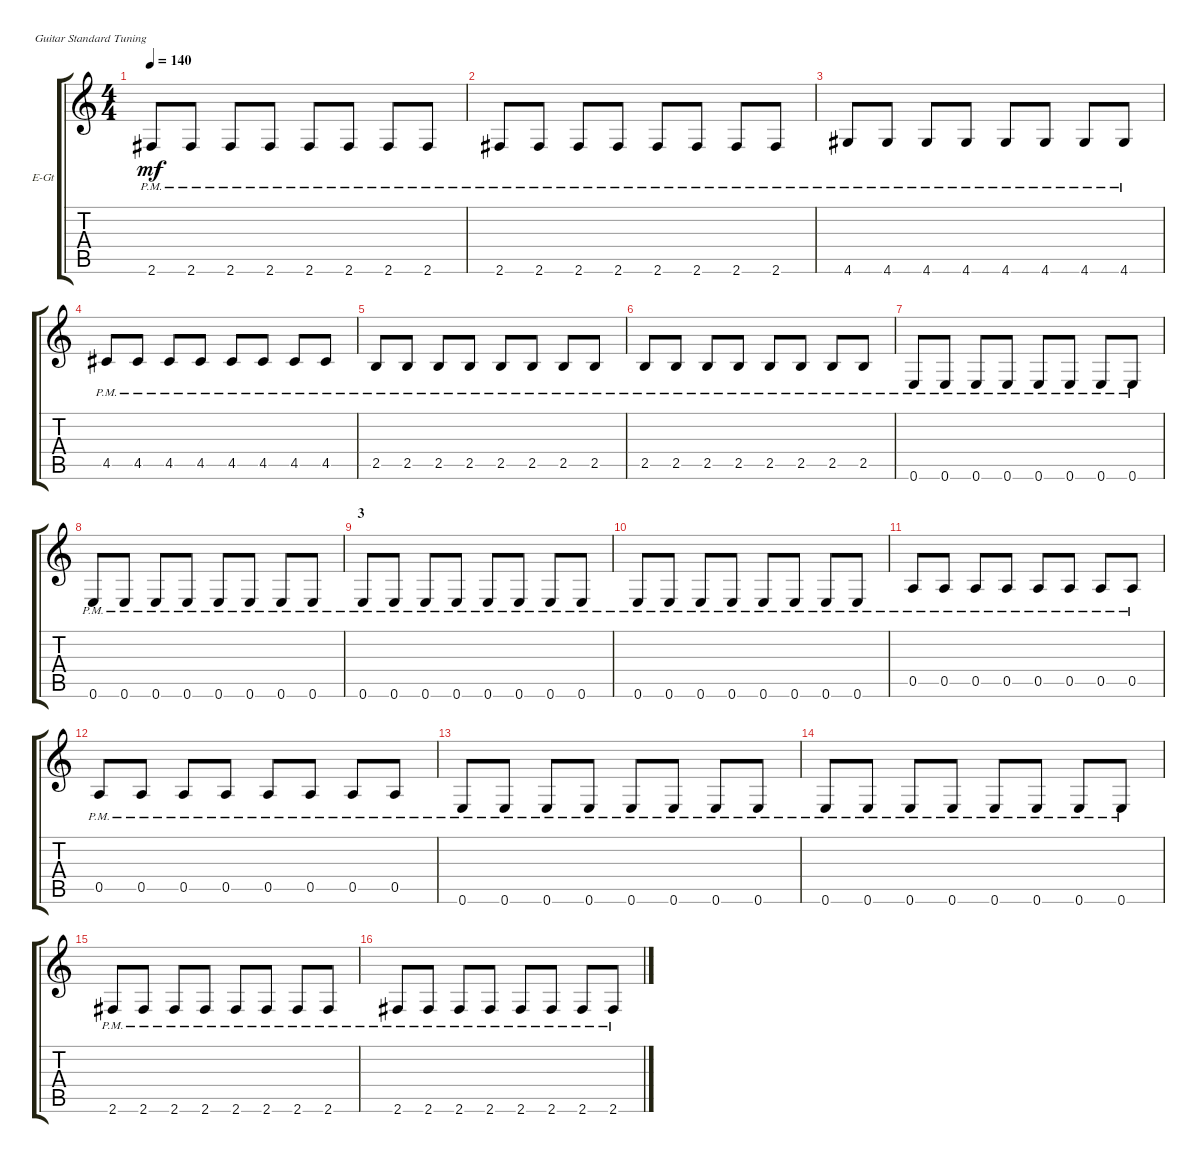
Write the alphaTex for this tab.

\bracketExtendMode groupsimilarinstruments
\firstSystemTrackNameOrientation horizontal
\otherSystemsTrackNameOrientation horizontal
\track ("Electric Guitar 2" "E-Gt") {instrument distortionguitar}
\staff {score tabs}
\tuning (E4 B3 G3 D3 A2 E2)
\ts (4 4)
\tempo 140
\clef g2
\ks c
2.6{pm}.8{dy mf} 2.6{pm}.8 2.6{pm}.8 2.6{pm}.8 2.6{pm}.8 2.6{pm}.8 2.6{pm}.8 2.6{pm}.8 |
2.6{pm}.8 2.6{pm}.8 2.6{pm}.8 2.6{pm}.8 2.6{pm}.8 2.6{pm}.8 2.6{pm}.8 2.6{pm}.8 |
4.6{pm}.8 4.6{pm}.8 4.6{pm}.8 4.6{pm}.8 4.6{pm}.8 4.6{pm}.8 4.6{pm}.8 4.6{pm}.8 |
4.5{pm}.8 4.5{pm}.8 4.5{pm}.8 4.5{pm}.8 4.5{pm}.8 4.5{pm}.8 4.5{pm}.8 4.5{pm}.8 |
2.5{pm}.8 2.5{pm}.8 2.5{pm}.8 2.5{pm}.8 2.5{pm}.8 2.5{pm}.8 2.5{pm}.8 2.5{pm}.8 |
2.5{pm}.8 2.5{pm}.8 2.5{pm}.8 2.5{pm}.8 2.5{pm}.8 2.5{pm}.8 2.5{pm}.8 2.5{pm}.8 |
0.6{pm}.8 0.6{pm}.8 0.6{pm}.8 0.6{pm}.8 0.6{pm}.8 0.6{pm}.8 0.6{pm}.8 0.6{pm}.8 |
0.6{pm}.8 0.6{pm}.8 0.6{pm}.8 0.6{pm}.8 0.6{pm}.8 0.6{pm}.8 0.6{pm}.8 0.6{pm}.8 |
\section ("" "3")
0.6{pm}.8 0.6{pm}.8 0.6{pm}.8 0.6{pm}.8 0.6{pm}.8 0.6{pm}.8 0.6{pm}.8 0.6{pm}.8 |
0.6{pm}.8 0.6{pm}.8 0.6{pm}.8 0.6{pm}.8 0.6{pm}.8 0.6{pm}.8 0.6{pm}.8 0.6{pm}.8 |
0.5{pm}.8 0.5{pm}.8 0.5{pm}.8 0.5{pm}.8 0.5{pm}.8 0.5{pm}.8 0.5{pm}.8 0.5{pm}.8 |
0.5{pm}.8 0.5{pm}.8 0.5{pm}.8 0.5{pm}.8 0.5{pm}.8 0.5{pm}.8 0.5{pm}.8 0.5{pm}.8 |
0.6{pm}.8 0.6{pm}.8 0.6{pm}.8 0.6{pm}.8 0.6{pm}.8 0.6{pm}.8 0.6{pm}.8 0.6{pm}.8 |
0.6{pm}.8 0.6{pm}.8 0.6{pm}.8 0.6{pm}.8 0.6{pm}.8 0.6{pm}.8 0.6{pm}.8 0.6{pm}.8 |
2.6{pm}.8 2.6{pm}.8 2.6{pm}.8 2.6{pm}.8 2.6{pm}.8 2.6{pm}.8 2.6{pm}.8 2.6{pm}.8 |
2.6{pm}.8 2.6{pm}.8 2.6{pm}.8 2.6{pm}.8 2.6{pm}.8 2.6{pm}.8 2.6{pm}.8 2.6{pm}.8
